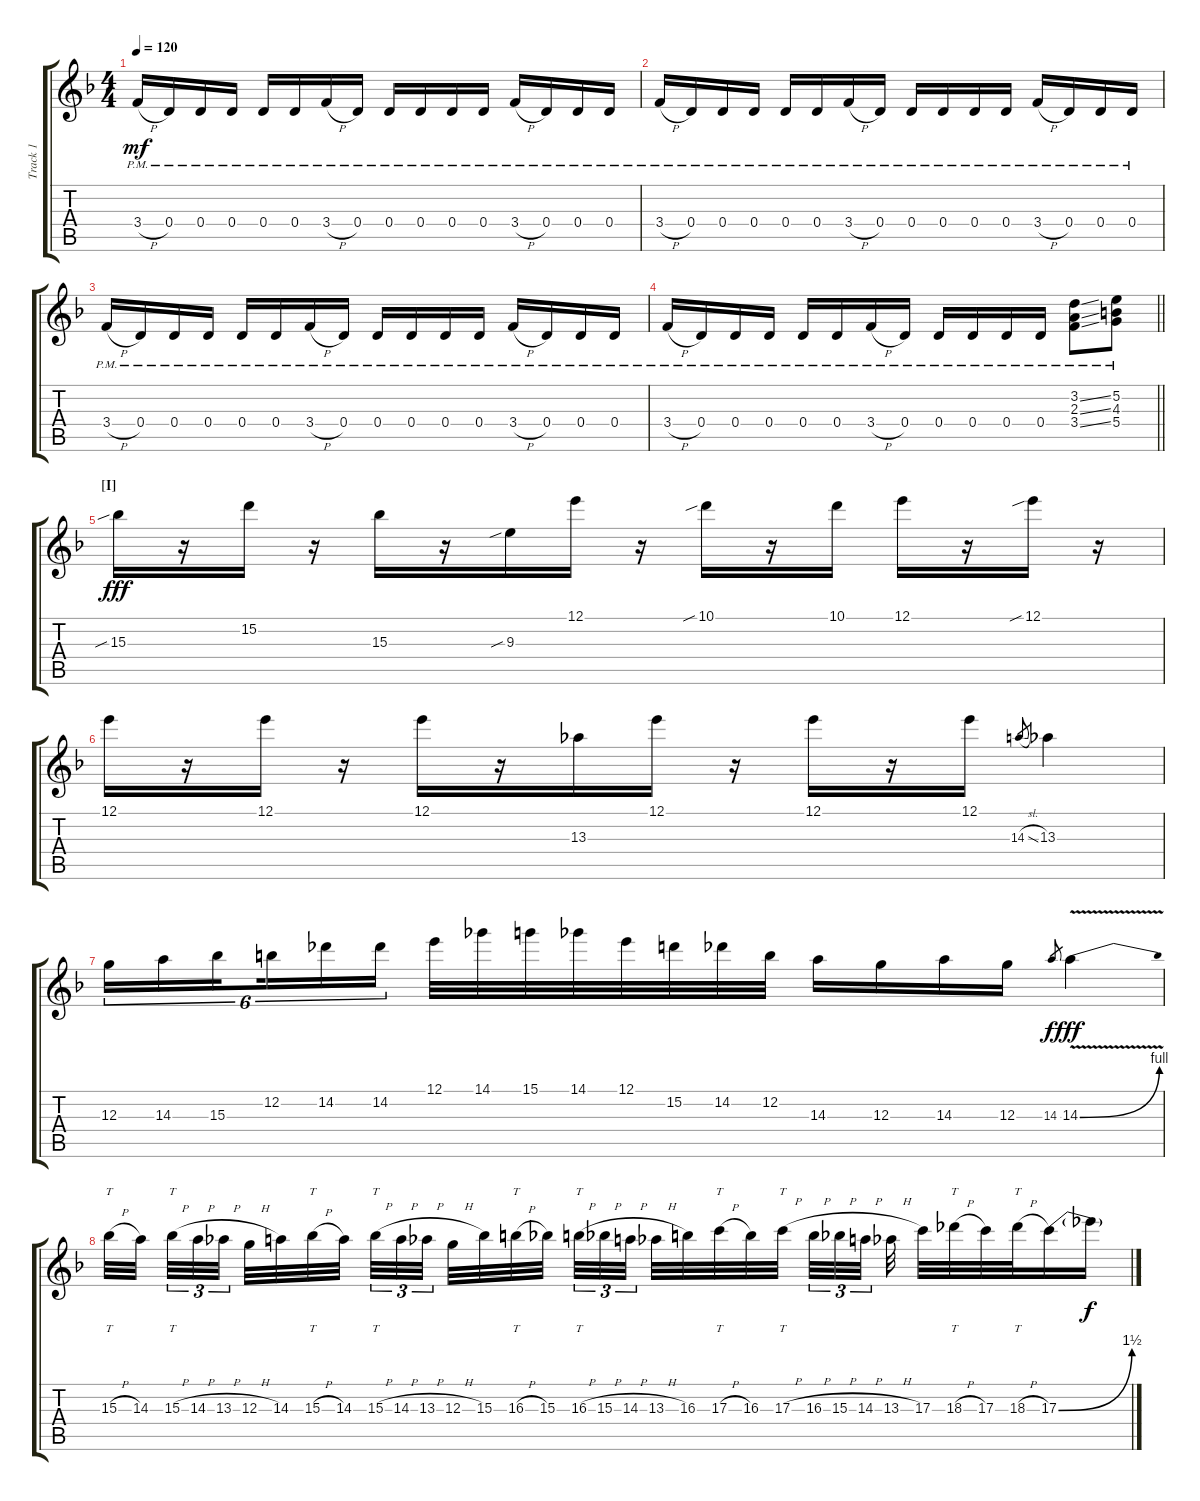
\track ("Track 1" "Track 1") {instrument distortionguitar}
\staff {score tabs}
\tuning (E4 B3 G3 D3 A2 D2) {hide}
\ts (4 4)
\tempo 120
\clef g2
\ks f
3.4{h pm}.16{dy mf} 0.4{pm}.16 0.4{pm}.16 0.4{pm}.16 0.4{pm}.16 0.4{pm}.16 3.4{h pm}.16 0.4{pm}.16 0.4{pm}.16 0.4{pm}.16 0.4{pm}.16 0.4{pm}.16 3.4{h pm}.16 0.4{pm}.16 0.4{pm}.16 0.4{pm}.16 |
3.4{h pm}.16 0.4{pm}.16 0.4{pm}.16 0.4{pm}.16 0.4{pm}.16 0.4{pm}.16 3.4{h pm}.16 0.4{pm}.16 0.4{pm}.16 0.4{pm}.16 0.4{pm}.16 0.4{pm}.16 3.4{h pm}.16 0.4{pm}.16 0.4{pm}.16 0.4{pm}.16 |
3.4{h pm}.16 0.4{pm}.16 0.4{pm}.16 0.4{pm}.16 0.4{pm}.16 0.4{pm}.16 3.4{h pm}.16 0.4{pm}.16 0.4{pm}.16 0.4{pm}.16 0.4{pm}.16 0.4{pm}.16 3.4{h pm}.16 0.4{pm}.16 0.4{pm}.16 0.4{pm}.16 |
\barLineRight lightlight
3.4{h pm}.16 0.4{pm}.16 0.4{pm}.16 0.4{pm}.16 0.4{pm}.16 0.4{pm}.16 3.4{h pm}.16 0.4{pm}.16 0.4{pm}.16 0.4{pm}.16 0.4{pm}.16 0.4{pm}.16 (3.2{ss pm} 2.3{ss pm} 3.4{ss pm}).8 (5.2{pm} 4.3{pm} 5.4{pm}).8 |
\section ("" "[I]")
15.3{sib}.16{dy fff} r.16 15.2.16 r.16 15.3.16 r.16 9.3{sib}.16 12.1.16 r.16 10.1{sib}.16 r.16 10.1.16 12.1.16 r.16 12.1{sib}.16 r.16 |
12.1.16 r.16 12.1.16 r.16 12.1.16 r.16 13.3.16 12.1.16 r.16 12.1.16 r.16 12.1.16 14.3{sl}.8{gr} 13.3.4 |
12.3.16{tu (6 4)} 14.3.16{tu (6 4)} 15.3.16{tu (6 4) beam splitsecondary} 12.2.16{tu (6 4)} 14.2.16{tu (6 4)} 14.2.16{tu (6 4)} 12.1.32 14.1.32 15.1.32 14.1.32 12.1.32 15.2.32 14.2.32 12.2.32 14.3.16 12.3.16 14.3.16 12.3.16 14.3.8{gr dy f} 14.3{be (bend 0 0 60 4) v}.4{dy fff} |
15.3{h}.32{tt} 14.3.32{beam splitsecondary} 15.3{h}.32{tt tu (3 2)} 14.3{h}.32{tu (3 2)} 13.3{h}.32{tu (3 2) beam splitsecondary} 12.3{h}.32 14.3.32 15.3{h}.32{tt} 14.3.32 15.3{h}.32{tt tu (3 2)} 14.3{h}.32{tu (3 2)} 13.3{h}.32{tu (3 2) beam splitsecondary} 12.3{h}.32 15.3.32 16.3{h}.32{tt} 15.3.32{beam splitsecondary} 16.3{h}.32{tt tu (3 2)} 15.3{h}.32{tu (3 2)} 14.3{h}.32{tu (3 2)} 13.3{h}.32 16.3.32 17.3{h}.32{tt} 16.3.32 17.3{h}.32{tt beam splitsecondary} 16.3{h}.32{tu (3 2)} 15.3{h}.32{tu (3 2)} 14.3{h}.32{tu (3 2) beam splitsecondary} 13.3{h}.32 17.3.32 18.3{h}.32{tt} 17.3.32 18.3{h}.32{tt} 17.3{be (bend 0 0 60 6)}.16 17.3{t}.16{dy f}
